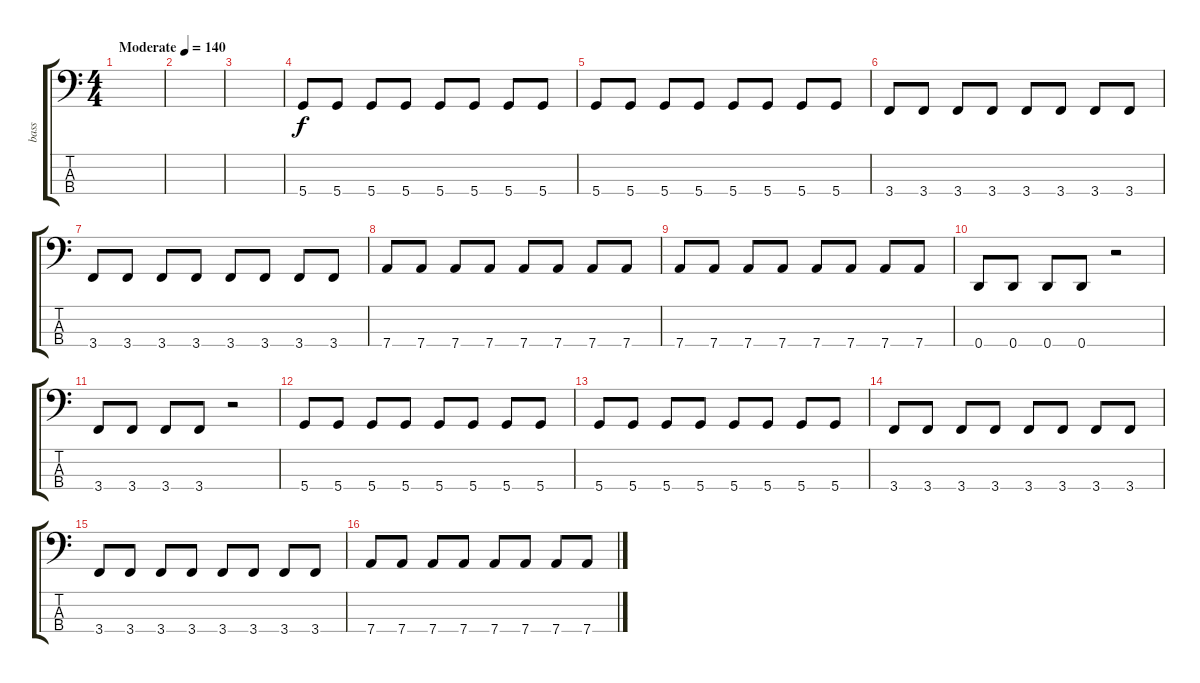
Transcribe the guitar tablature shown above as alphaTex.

\track ("bass" "bass") {instrument electricbassfinger}
\staff {score tabs}
\tuning (G2 D2 A1 D1) {hide}
\ts (4 4)
\tempo (140 "Moderate")
\clef f4
\ks c
|
|
|
5.4.8 5.4.8 5.4.8 5.4.8 5.4.8 5.4.8 5.4.8 5.4.8 |
5.4.8 5.4.8 5.4.8 5.4.8 5.4.8 5.4.8 5.4.8 5.4.8 |
3.4.8 3.4.8 3.4.8 3.4.8 3.4.8 3.4.8 3.4.8 3.4.8 |
3.4.8 3.4.8 3.4.8 3.4.8 3.4.8 3.4.8 3.4.8 3.4.8 |
7.4.8 7.4.8 7.4.8 7.4.8 7.4.8 7.4.8 7.4.8 7.4.8 |
7.4.8 7.4.8 7.4.8 7.4.8 7.4.8 7.4.8 7.4.8 7.4.8 |
0.4.8 0.4.8 0.4.8 0.4.8 r.2 |
3.4.8 3.4.8 3.4.8 3.4.8 r.2 |
5.4.8 5.4.8 5.4.8 5.4.8 5.4.8 5.4.8 5.4.8 5.4.8 |
5.4.8 5.4.8 5.4.8 5.4.8 5.4.8 5.4.8 5.4.8 5.4.8 |
3.4.8 3.4.8 3.4.8 3.4.8 3.4.8 3.4.8 3.4.8 3.4.8 |
3.4.8 3.4.8 3.4.8 3.4.8 3.4.8 3.4.8 3.4.8 3.4.8 |
7.4.8 7.4.8 7.4.8 7.4.8 7.4.8 7.4.8 7.4.8 7.4.8
